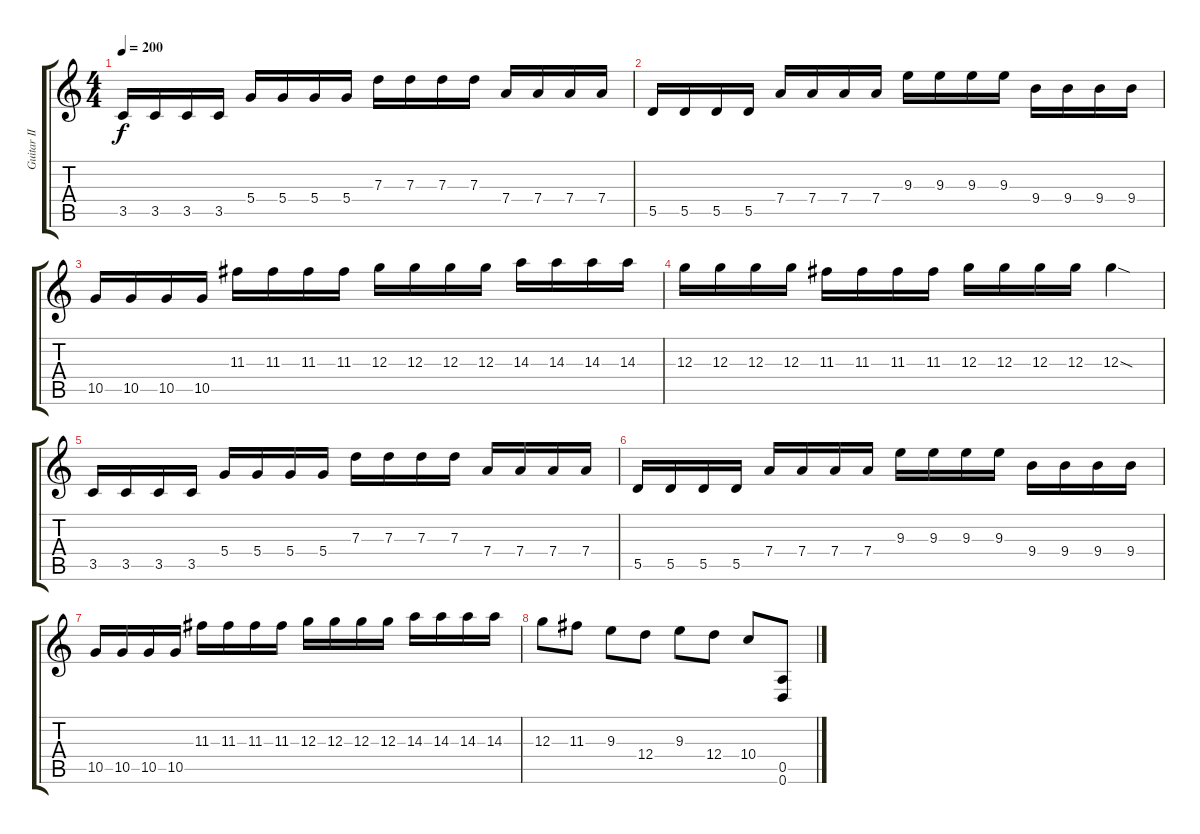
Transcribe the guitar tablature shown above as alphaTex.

\track ("Guitar II" "Guitar II") {instrument distortionguitar}
\staff {score tabs}
\tuning (E4 B3 G3 D3 A2 D2) {hide}
\ts (4 4)
\tempo 200
\clef g2
\ks c
3.5.16{dy f} 3.5.16 3.5.16 3.5.16 5.4.16 5.4.16 5.4.16 5.4.16 7.3.16 7.3.16 7.3.16 7.3.16 7.4.16 7.4.16 7.4.16 7.4.16 |
5.5.16 5.5.16 5.5.16 5.5.16 7.4.16 7.4.16 7.4.16 7.4.16 9.3.16 9.3.16 9.3.16 9.3.16 9.4.16 9.4.16 9.4.16 9.4.16 |
10.5.16 10.5.16 10.5.16 10.5.16 11.3.16 11.3.16 11.3.16 11.3.16 12.3.16 12.3.16 12.3.16 12.3.16 14.3.16 14.3.16 14.3.16 14.3.16 |
12.3.16 12.3.16 12.3.16 12.3.16 11.3.16 11.3.16 11.3.16 11.3.16 12.3.16 12.3.16 12.3.16 12.3.16 12.3{sod}.4 |
3.5.16 3.5.16 3.5.16 3.5.16 5.4.16 5.4.16 5.4.16 5.4.16 7.3.16 7.3.16 7.3.16 7.3.16 7.4.16 7.4.16 7.4.16 7.4.16 |
5.5.16 5.5.16 5.5.16 5.5.16 7.4.16 7.4.16 7.4.16 7.4.16 9.3.16 9.3.16 9.3.16 9.3.16 9.4.16 9.4.16 9.4.16 9.4.16 |
10.5.16 10.5.16 10.5.16 10.5.16 11.3.16 11.3.16 11.3.16 11.3.16 12.3.16 12.3.16 12.3.16 12.3.16 14.3.16 14.3.16 14.3.16 14.3.16 |
12.3.8 11.3.8 9.3.8 12.4.8 9.3.8 12.4.8 10.4.8 (0.5 0.6).8
